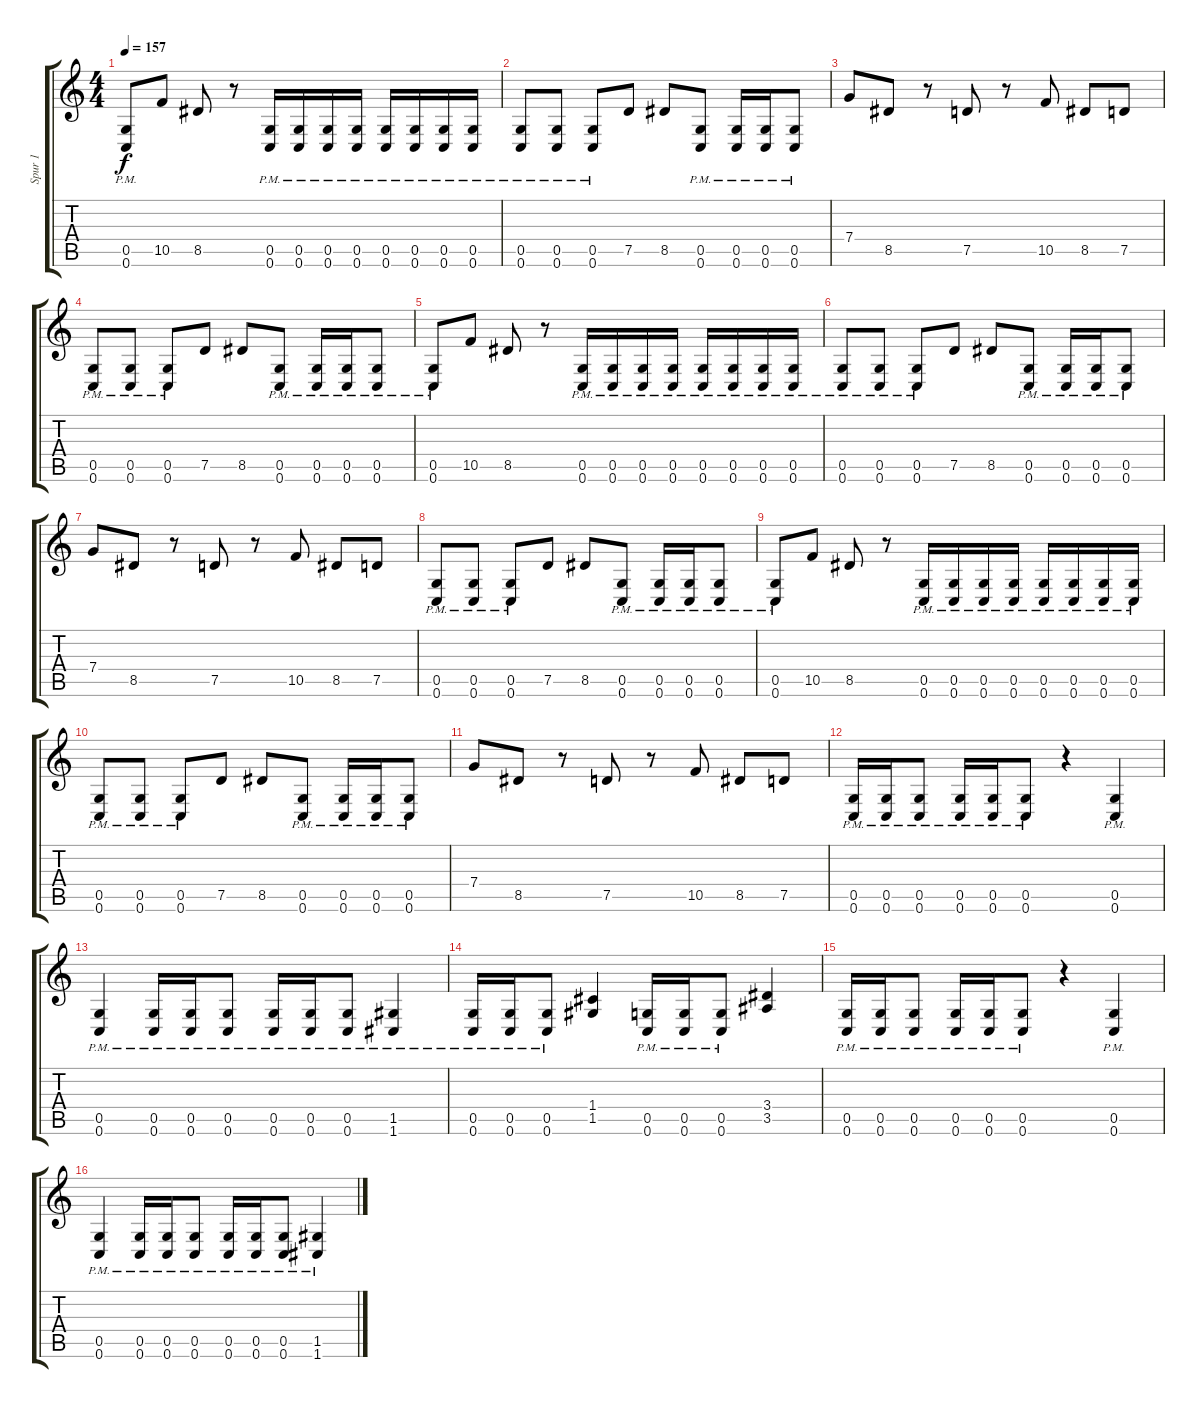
\track ("Spur 1" "Spur 1") {instrument distortionguitar}
\staff {score tabs}
\tuning (D4 A3 F3 C3 G2 C2) {hide}
\ts (4 4)
\tempo 157
\clef g2
\ks c
(0.5{pm} 0.6{pm}).8{dy f} 10.5.8 8.5.8 r.8 (0.5{pm} 0.6{pm}).16 (0.5{pm} 0.6{pm}).16 (0.5{pm} 0.6{pm}).16 (0.5{pm} 0.6{pm}).16 (0.5{pm} 0.6{pm}).16 (0.5{pm} 0.6{pm}).16 (0.5{pm} 0.6{pm}).16 (0.5{pm} 0.6{pm}).16 |
(0.5{pm} 0.6{pm}).8 (0.5{pm} 0.6{pm}).8 (0.5{pm} 0.6{pm}).8 7.5.8 8.5.8 (0.5{pm} 0.6{pm}).8 (0.5{pm} 0.6{pm}).16 (0.5{pm} 0.6{pm}).16 (0.5{pm} 0.6{pm}).8 |
7.4.8 8.5.8 r.8 7.5.8 r.8 10.5.8 8.5.8 7.5.8 |
(0.5{pm} 0.6{pm}).8 (0.5{pm} 0.6{pm}).8 (0.5{pm} 0.6{pm}).8 7.5.8 8.5.8 (0.5{pm} 0.6{pm}).8 (0.5{pm} 0.6{pm}).16 (0.5{pm} 0.6{pm}).16 (0.5{pm} 0.6{pm}).8 |
(0.5{pm} 0.6{pm}).8 10.5.8 8.5.8 r.8 (0.5{pm} 0.6{pm}).16 (0.5{pm} 0.6{pm}).16 (0.5{pm} 0.6{pm}).16 (0.5{pm} 0.6{pm}).16 (0.5{pm} 0.6{pm}).16 (0.5{pm} 0.6{pm}).16 (0.5{pm} 0.6{pm}).16 (0.5{pm} 0.6{pm}).16 |
(0.5{pm} 0.6{pm}).8 (0.5{pm} 0.6{pm}).8 (0.5{pm} 0.6{pm}).8 7.5.8 8.5.8 (0.5{pm} 0.6{pm}).8 (0.5{pm} 0.6{pm}).16 (0.5{pm} 0.6{pm}).16 (0.5{pm} 0.6{pm}).8 |
7.4.8 8.5.8 r.8 7.5.8 r.8 10.5.8 8.5.8 7.5.8 |
(0.5{pm} 0.6{pm}).8 (0.5{pm} 0.6{pm}).8 (0.5{pm} 0.6{pm}).8 7.5.8 8.5.8 (0.5{pm} 0.6{pm}).8 (0.5{pm} 0.6{pm}).16 (0.5{pm} 0.6{pm}).16 (0.5{pm} 0.6{pm}).8 |
(0.5{pm} 0.6{pm}).8 10.5.8 8.5.8 r.8 (0.5{pm} 0.6{pm}).16 (0.5{pm} 0.6{pm}).16 (0.5{pm} 0.6{pm}).16 (0.5{pm} 0.6{pm}).16 (0.5{pm} 0.6{pm}).16 (0.5{pm} 0.6{pm}).16 (0.5{pm} 0.6{pm}).16 (0.5{pm} 0.6{pm}).16 |
(0.5{pm} 0.6{pm}).8 (0.5{pm} 0.6{pm}).8 (0.5{pm} 0.6{pm}).8 7.5.8 8.5.8 (0.5{pm} 0.6{pm}).8 (0.5{pm} 0.6{pm}).16 (0.5{pm} 0.6{pm}).16 (0.5{pm} 0.6{pm}).8 |
7.4.8 8.5.8 r.8 7.5.8 r.8 10.5.8 8.5.8 7.5.8 |
(0.5{pm} 0.6{pm}).16 (0.5{pm} 0.6{pm}).16 (0.5{pm} 0.6{pm}).8 (0.5{pm} 0.6{pm}).16 (0.5{pm} 0.6{pm}).16 (0.5{pm} 0.6{pm}).8 r.4 (0.5{pm} 0.6{pm}).4 |
(0.5{pm} 0.6{pm}).4 (0.5{pm} 0.6{pm}).16 (0.5{pm} 0.6{pm}).16 (0.5{pm} 0.6{pm}).8 (0.5{pm} 0.6{pm}).16 (0.5{pm} 0.6{pm}).16 (0.5{pm} 0.6{pm}).8 (1.5{pm} 1.6{pm}).4 |
(0.5{pm} 0.6{pm}).16 (0.5{pm} 0.6{pm}).16 (0.5{pm} 0.6{pm}).8 (1.4 1.5).4 (0.5{pm} 0.6{pm}).16 (0.5{pm} 0.6{pm}).16 (0.5{pm} 0.6{pm}).8 (3.4 3.5).4 |
(0.5{pm} 0.6{pm}).16 (0.5{pm} 0.6{pm}).16 (0.5{pm} 0.6{pm}).8 (0.5{pm} 0.6{pm}).16 (0.5{pm} 0.6{pm}).16 (0.5{pm} 0.6{pm}).8 r.4 (0.5{pm} 0.6{pm}).4 |
(0.5{pm} 0.6{pm}).4 (0.5{pm} 0.6{pm}).16 (0.5{pm} 0.6{pm}).16 (0.5{pm} 0.6{pm}).8 (0.5{pm} 0.6{pm}).16 (0.5{pm} 0.6{pm}).16 (0.5{pm} 0.6{pm}).8 (1.5{pm} 1.6{pm}).4
